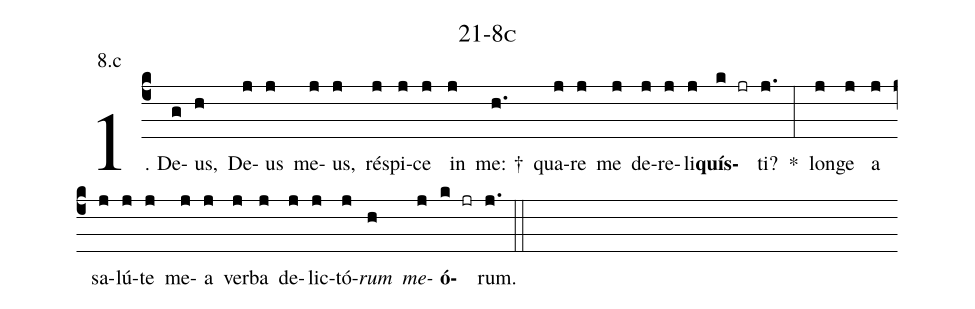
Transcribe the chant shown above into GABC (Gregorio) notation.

name: 21-8c;
annotation: 8.c;
%%
(c4)1. De(g)us,(h) De(j)us(j) me(j)us,(j) ré(j)spi(j)ce(j) in(j) me: †(h.) qua(j)re(j) me(j) de(j)re(j)li(j)<b>quís</b>(k jr)ti?(j.) *(:) lon(j)ge(j) a(j) sa(j)lú(j)te(j) me(j)a(j) ver(j)ba(j) de(j)lic(j)tó(j)<i>rum</i>(h) <i>me</i>(j)<b>ó</b>(k jr)rum.(j.) (::)
